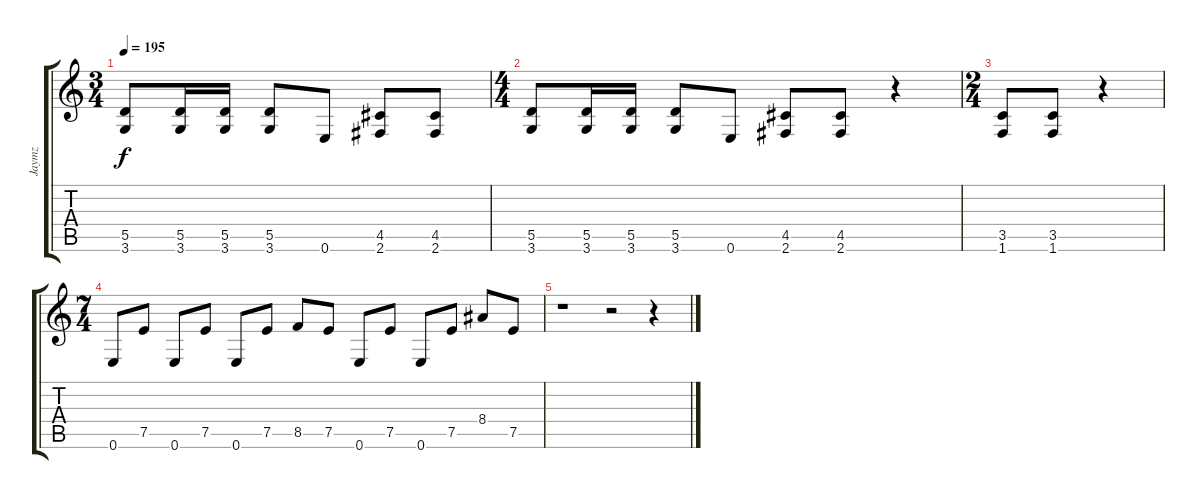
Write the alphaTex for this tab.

\track ("Jaymz" "Jaymz") {instrument overdrivenguitar}
\staff {score tabs}
\tuning (E4 B3 G3 D3 A2 E2) {hide}
\ts (3 4)
\tempo 195
\clef g2
\ks c
(5.5 3.6).8{dy f} (5.5 3.6).16 (5.5 3.6).16 (5.5 3.6).8 0.6.8 (4.5 2.6).8 (4.5 2.6).8 |
\ts (4 4)
(5.5 3.6).8 (5.5 3.6).16 (5.5 3.6).16 (5.5 3.6).8 0.6.8 (4.5 2.6).8 (4.5 2.6).8 r.4 |
\ts (2 4)
(3.5 1.6).8 (3.5 1.6).8 r.4 |
\ts (7 4)
0.6.8 7.5.8 0.6.8 7.5.8 0.6.8 7.5.8 8.5.8 7.5.8 0.6.8 7.5.8 0.6.8 7.5.8 8.4.8 7.5.8 |
r.1 r.2 r.4
